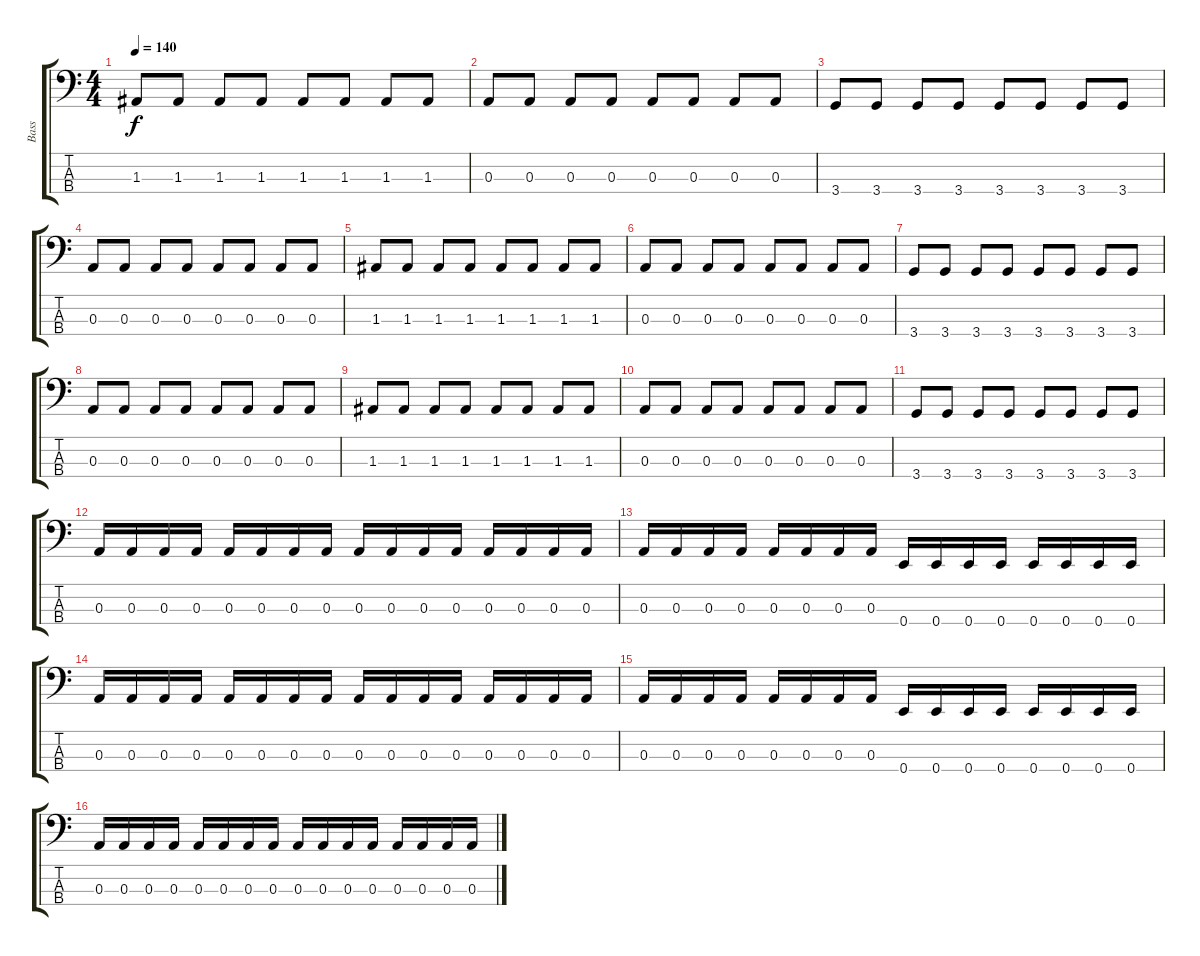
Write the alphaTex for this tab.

\track ("Bass" "Bass") {instrument electricbassfinger}
\staff {score tabs}
\tuning (G2 D2 A1 E1) {hide}
\ts (4 4)
\tempo 140
\clef f4
\ks c
1.3.8{dy f} 1.3.8 1.3.8 1.3.8 1.3.8 1.3.8 1.3.8 1.3.8 |
0.3.8 0.3.8 0.3.8 0.3.8 0.3.8 0.3.8 0.3.8 0.3.8 |
3.4.8 3.4.8 3.4.8 3.4.8 3.4.8 3.4.8 3.4.8 3.4.8 |
0.3.8 0.3.8 0.3.8 0.3.8 0.3.8 0.3.8 0.3.8 0.3.8 |
1.3.8 1.3.8 1.3.8 1.3.8 1.3.8 1.3.8 1.3.8 1.3.8 |
0.3.8 0.3.8 0.3.8 0.3.8 0.3.8 0.3.8 0.3.8 0.3.8 |
3.4.8 3.4.8 3.4.8 3.4.8 3.4.8 3.4.8 3.4.8 3.4.8 |
0.3.8 0.3.8 0.3.8 0.3.8 0.3.8 0.3.8 0.3.8 0.3.8 |
1.3.8 1.3.8 1.3.8 1.3.8 1.3.8 1.3.8 1.3.8 1.3.8 |
0.3.8 0.3.8 0.3.8 0.3.8 0.3.8 0.3.8 0.3.8 0.3.8 |
3.4.8 3.4.8 3.4.8 3.4.8 3.4.8 3.4.8 3.4.8 3.4.8 |
0.3.16 0.3.16 0.3.16 0.3.16 0.3.16 0.3.16 0.3.16 0.3.16 0.3.16 0.3.16 0.3.16 0.3.16 0.3.16 0.3.16 0.3.16 0.3.16 |
0.3.16 0.3.16 0.3.16 0.3.16 0.3.16 0.3.16 0.3.16 0.3.16 0.4.16 0.4.16 0.4.16 0.4.16 0.4.16 0.4.16 0.4.16 0.4.16 |
0.3.16 0.3.16 0.3.16 0.3.16 0.3.16 0.3.16 0.3.16 0.3.16 0.3.16 0.3.16 0.3.16 0.3.16 0.3.16 0.3.16 0.3.16 0.3.16 |
0.3.16 0.3.16 0.3.16 0.3.16 0.3.16 0.3.16 0.3.16 0.3.16 0.4.16 0.4.16 0.4.16 0.4.16 0.4.16 0.4.16 0.4.16 0.4.16 |
0.3.16 0.3.16 0.3.16 0.3.16 0.3.16 0.3.16 0.3.16 0.3.16 0.3.16 0.3.16 0.3.16 0.3.16 0.3.16 0.3.16 0.3.16 0.3.16
